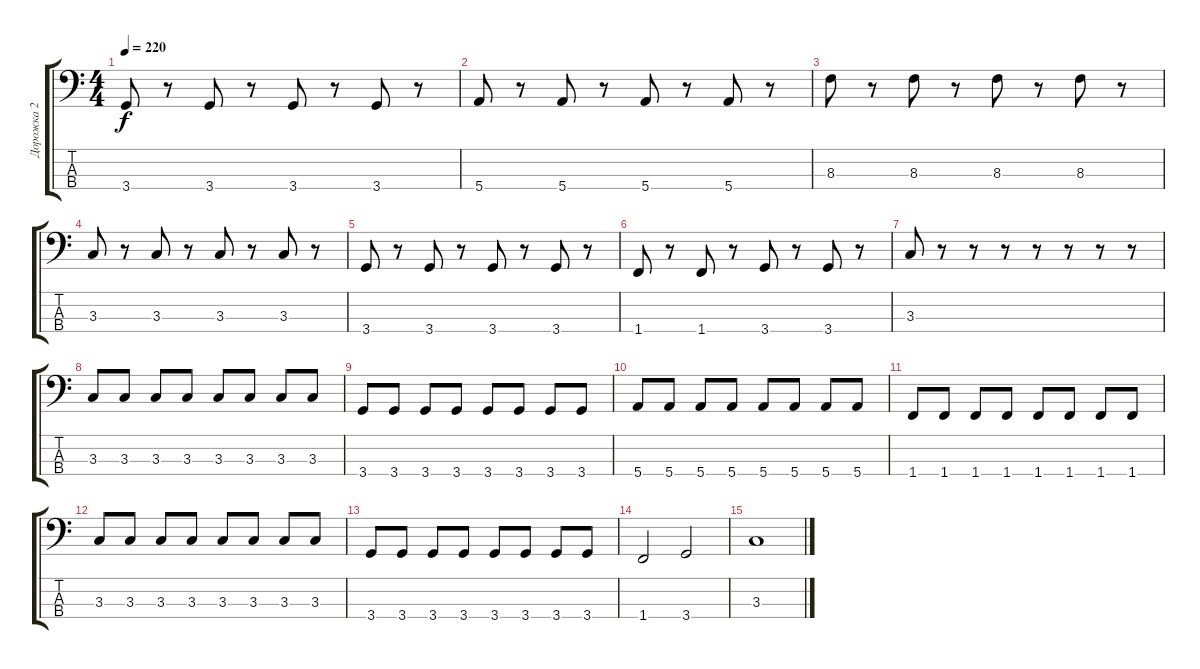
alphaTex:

\track ("Дорожка 2" "Дорожка 2") {instrument electricbasspick}
\staff {score tabs}
\tuning (G2 D2 A1 E1) {hide}
\ts (4 4)
\tempo 220
\clef f4
\ks c
3.4.8{dy f} r.8 3.4.8 r.8 3.4.8 r.8 3.4.8 r.8 |
5.4.8 r.8 5.4.8 r.8 5.4.8 r.8 5.4.8 r.8 |
8.3.8 r.8 8.3.8 r.8 8.3.8 r.8 8.3.8 r.8 |
3.3.8 r.8 3.3.8 r.8 3.3.8 r.8 3.3.8 r.8 |
3.4.8 r.8 3.4.8 r.8 3.4.8 r.8 3.4.8 r.8 |
1.4.8 r.8 1.4.8 r.8 3.4.8 r.8 3.4.8 r.8 |
3.3.8 r.8 r.8 r.8 r.8 r.8 r.8 r.8 |
3.3.8 3.3.8 3.3.8 3.3.8 3.3.8 3.3.8 3.3.8 3.3.8 |
3.4.8 3.4.8 3.4.8 3.4.8 3.4.8 3.4.8 3.4.8 3.4.8 |
5.4.8 5.4.8 5.4.8 5.4.8 5.4.8 5.4.8 5.4.8 5.4.8 |
1.4.8 1.4.8 1.4.8 1.4.8 1.4.8 1.4.8 1.4.8 1.4.8 |
3.3.8 3.3.8 3.3.8 3.3.8 3.3.8 3.3.8 3.3.8 3.3.8 |
3.4.8 3.4.8 3.4.8 3.4.8 3.4.8 3.4.8 3.4.8 3.4.8 |
1.4.2 3.4.2 |
3.3.1
